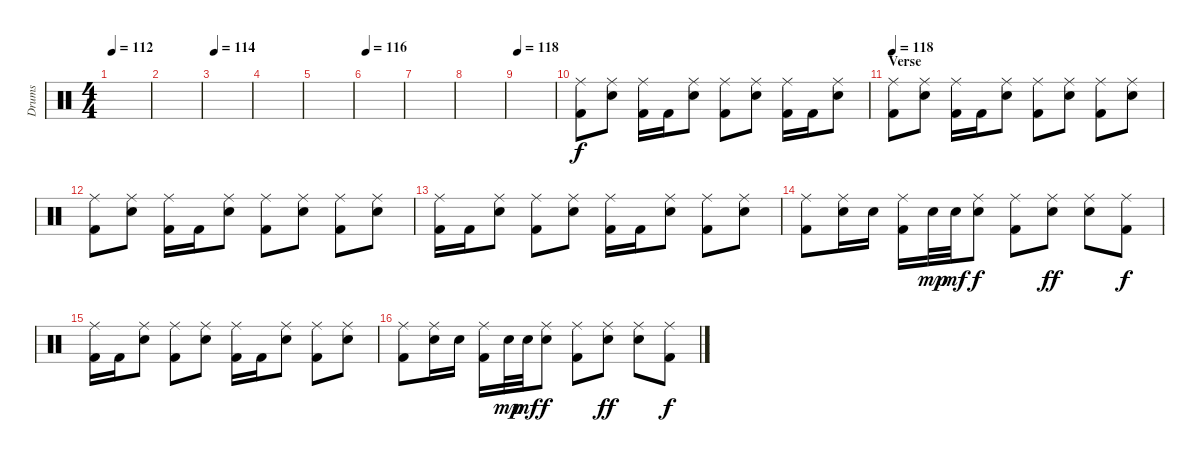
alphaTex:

\track ("Drums" "Drums") {instrument percussion}
\staff {score}
\articulation defaults
\ts (4 4)
\tempo 112
\clef neutral
\ks c
|
|
\tempo 114
|
|
|
\tempo 116
|
|
|
\tempo 118
|
("Ride (middle)" "Kick (hit) 2").8 ("Ride (middle)" "Electric Snare (hit)").8 ("Ride (middle)" "Kick (hit) 2").16 "Kick (hit) 2".16 ("Ride (middle)" "Electric Snare (hit)").8 ("Ride (middle)" "Kick (hit) 2").8 ("Ride (middle)" "Electric Snare (hit)").8 ("Ride (middle)" "Kick (hit) 2").16 "Kick (hit) 2".16 ("Ride (middle)" "Electric Snare (hit)").8 |
\section ("" "Verse")
\tempo 118
("Ride (middle)" "Kick (hit) 2").8 ("Ride (middle)" "Electric Snare (hit)").8 ("Ride (middle)" "Kick (hit) 2").16 "Kick (hit) 2".16 ("Ride (middle)" "Electric Snare (hit)").8 ("Ride (middle)" "Kick (hit) 2").8 ("Ride (middle)" "Electric Snare (hit)").8 ("Ride (middle)" "Kick (hit) 2").8 ("Ride (middle)" "Electric Snare (hit)").8 |
("Ride (middle)" "Kick (hit) 2").8 ("Ride (middle)" "Electric Snare (hit)").8 ("Ride (middle)" "Kick (hit) 2").16 "Kick (hit) 2".16 ("Ride (middle)" "Electric Snare (hit)").8 ("Ride (middle)" "Kick (hit) 2").8 ("Ride (middle)" "Electric Snare (hit)").8 ("Ride (middle)" "Kick (hit) 2").8 ("Ride (middle)" "Electric Snare (hit)").8 |
("Ride (middle)" "Kick (hit) 2").16 "Kick (hit) 2".16 ("Ride (middle)" "Electric Snare (hit)").8 ("Ride (middle)" "Kick (hit) 2").8 ("Ride (middle)" "Electric Snare (hit)").8 ("Ride (middle)" "Kick (hit) 2").16 "Kick (hit) 2".16 ("Ride (middle)" "Electric Snare (hit)").8 ("Ride (middle)" "Kick (hit) 2").8 ("Ride (middle)" "Electric Snare (hit)").8 |
("Ride (middle)" "Kick (hit) 2").8 ("Ride (middle)" "Electric Snare (hit)").16 "Electric Snare (hit)".16 ("Ride (middle)" "Kick (hit) 2").16 "Electric Snare (hit)".32{dy mp} "Electric Snare (hit)".32{dy mf} ("Ride (middle)" "Electric Snare (hit)").8{dy f} ("Ride (middle)" "Kick (hit) 2").8 ("Ride (middle)" "Electric Snare (hit)").8{dy ff} ("Ride (middle)" "Electric Snare (hit)").8 ("Ride (middle)" "Kick (hit) 2").8{dy f} |
("Ride (middle)" "Kick (hit) 2").16 "Kick (hit) 2".16 ("Ride (middle)" "Electric Snare (hit)").8 ("Ride (middle)" "Kick (hit) 2").8 ("Ride (middle)" "Electric Snare (hit)").8 ("Ride (middle)" "Kick (hit) 2").16 "Kick (hit) 2".16 ("Ride (middle)" "Electric Snare (hit)").8 ("Ride (middle)" "Kick (hit) 2").8 ("Ride (middle)" "Electric Snare (hit)").8 |
("Ride (middle)" "Kick (hit) 2").8 ("Ride (middle)" "Electric Snare (hit)").16 "Electric Snare (hit)".16 ("Ride (middle)" "Kick (hit) 2").16 "Electric Snare (hit)".32{dy mp} "Electric Snare (hit)".32{dy mf} ("Ride (middle)" "Electric Snare (hit)").8{dy f} ("Ride (middle)" "Kick (hit) 2").8 ("Ride (middle)" "Electric Snare (hit)").8{dy ff} ("Ride (middle)" "Electric Snare (hit)").8 ("Ride (middle)" "Kick (hit) 2").8{dy f}
